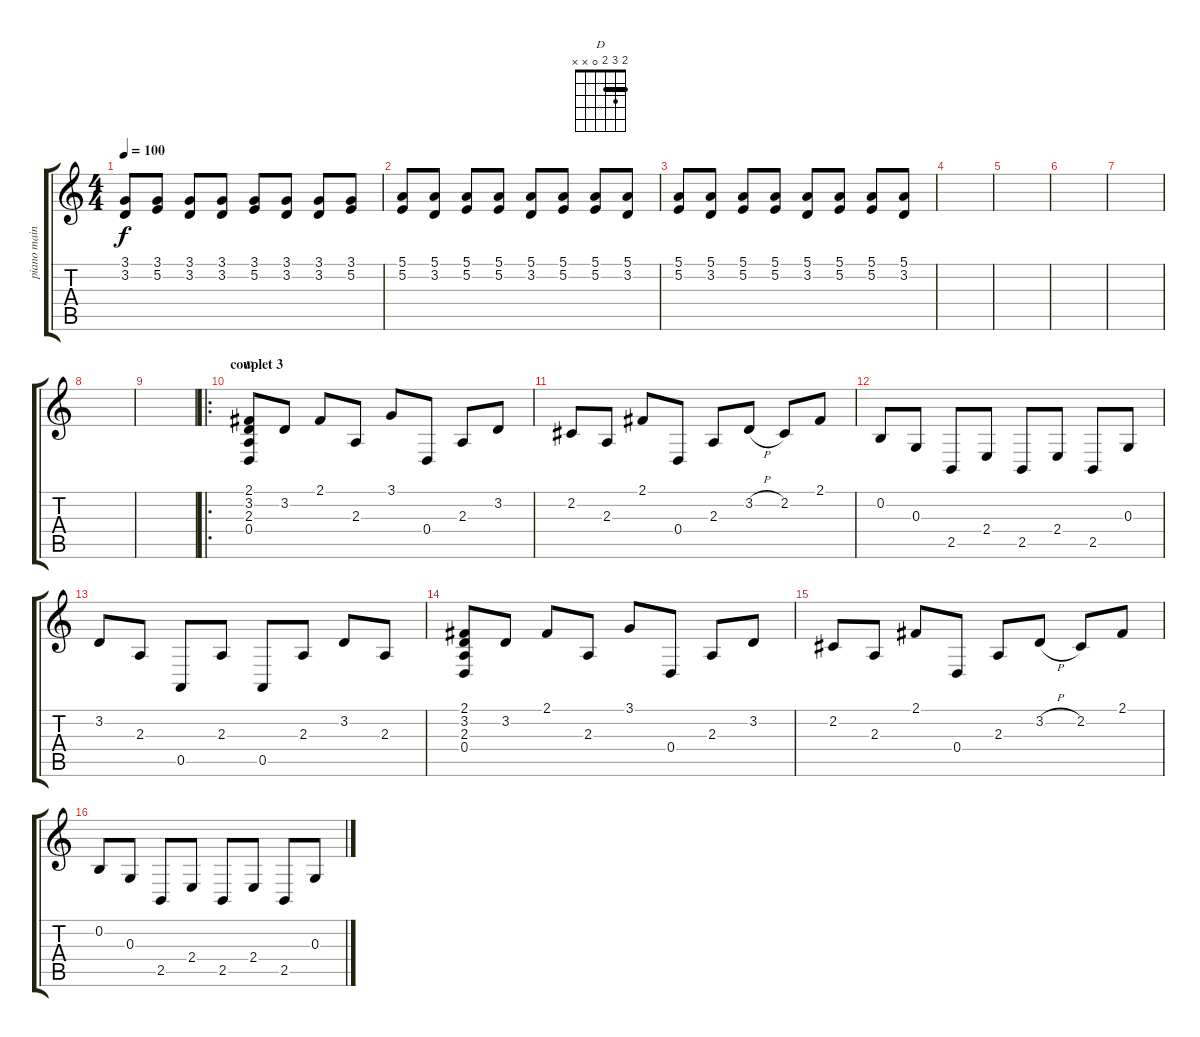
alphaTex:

\track ("piano main droite" "piano main") {instrument acousticgrandpiano}
\staff {score tabs}
\tuning (E4 B3 G3 D3 A2 E2) {hide}
\chord ("D" 2 3 2 0 x x) {barre 2}
\ts (4 4)
\tempo 100
\clef g2
\ks c
(3.1 3.2).8{dy f} (3.1 5.2).8 (3.1 3.2).8 (3.1 3.2).8 (3.1 5.2).8 (3.1 3.2).8 (3.1 3.2).8 (3.1 5.2).8 |
(5.1 5.2).8 (5.1 3.2).8 (5.1 5.2).8 (5.1 5.2).8 (5.1 3.2).8 (5.1 5.2).8 (5.1 5.2).8 (5.1 3.2).8 |
(5.1 5.2).8 (5.1 3.2).8 (5.1 5.2).8 (5.1 5.2).8 (5.1 3.2).8 (5.1 5.2).8 (5.1 5.2).8 (5.1 3.2).8 |
|
|
|
|
|
|
\ro
\section ("" "couplet 3")
(2.1 3.2 2.3 0.4).8{ch "D" volume 16} 3.2.8 2.1.8 2.3.8 3.1.8 0.4.8 2.3.8 3.2.8 |
2.2.8 2.3.8 2.1.8 0.4.8 2.3.8 3.2{h}.8 2.2.8 2.1.8 |
0.2.8 0.3.8 2.5.8 2.4.8 2.5.8 2.4.8 2.5.8 0.3.8 |
3.2.8 2.3.8 0.5.8 2.3.8 0.5.8 2.3.8 3.2.8 2.3.8 |
(2.1 3.2 2.3 0.4).8 3.2.8 2.1.8 2.3.8 3.1.8 0.4.8 2.3.8 3.2.8 |
2.2.8 2.3.8 2.1.8 0.4.8 2.3.8 3.2{h}.8 2.2.8 2.1.8 |
0.2.8 0.3.8 2.5.8 2.4.8 2.5.8 2.4.8 2.5.8 0.3.8
